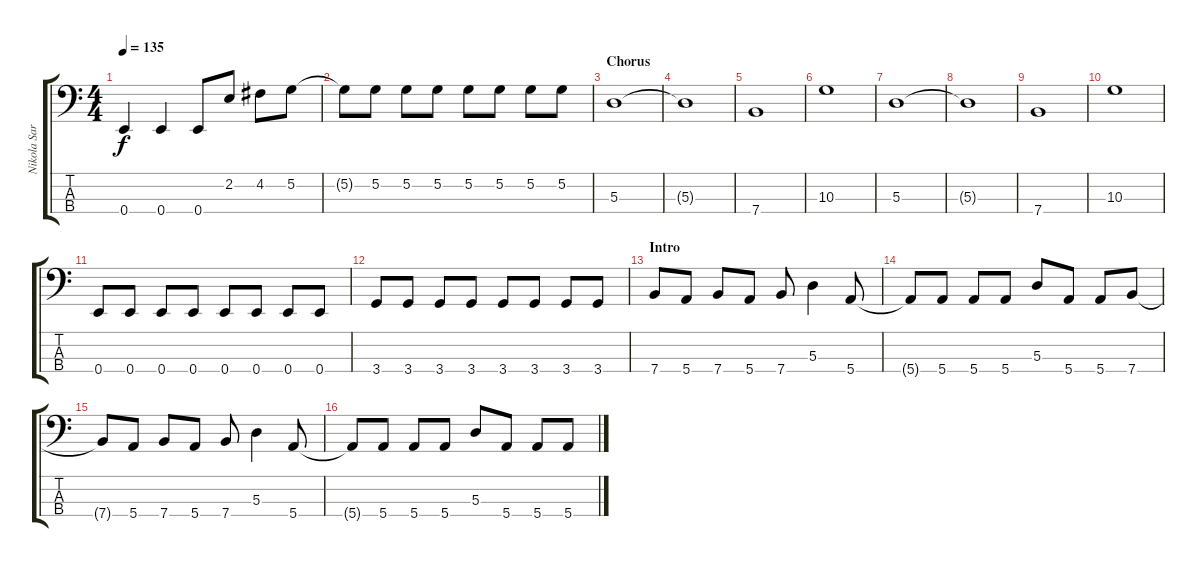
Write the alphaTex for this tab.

\track ("Nikola Sarcevic" "Nikola Sar") {instrument electricbasspick}
\staff {score tabs}
\tuning (G2 D2 A1 E1) {hide}
\ts (4 4)
\tempo 135
\clef f4
\ks c
0.4.4{dy f} 0.4.4 0.4.8 2.2.8 4.2.8 5.2.8 |
5.2{t}.8 5.2.8 5.2.8 5.2.8 5.2.8 5.2.8 5.2.8 5.2.8 |
\section ("" "Chorus")
5.3.1 |
5.3{t}.1 |
7.4.1 |
10.3.1 |
5.3.1 |
5.3{t}.1 |
7.4.1 |
10.3.1 |
0.4.8 0.4.8 0.4.8 0.4.8 0.4.8 0.4.8 0.4.8 0.4.8 |
3.4.8 3.4.8 3.4.8 3.4.8 3.4.8 3.4.8 3.4.8 3.4.8 |
\section ("" "Intro")
7.4.8 5.4.8 7.4.8 5.4.8 7.4.8 5.3.4 5.4.8 |
5.4{t}.8 5.4.8 5.4.8 5.4.8 5.3.8 5.4.8 5.4.8 7.4.8 |
7.4{t}.8 5.4.8 7.4.8 5.4.8 7.4.8 5.3.4 5.4.8 |
5.4{t}.8 5.4.8 5.4.8 5.4.8 5.3.8 5.4.8 5.4.8 5.4.8
